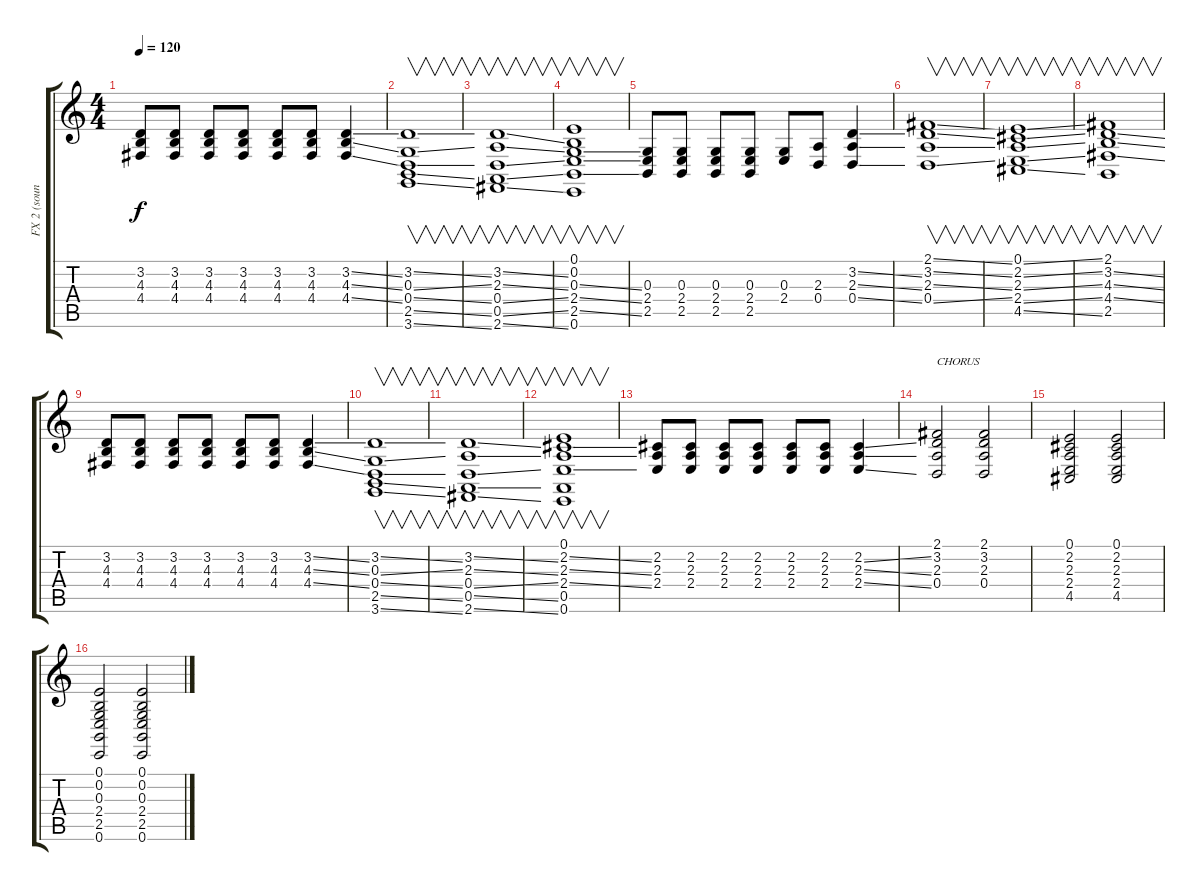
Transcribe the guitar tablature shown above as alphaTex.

\track ("FX 2 (soundtrack)" "FX 2 (soun") {instrument fx2soundtrack}
\staff {score tabs}
\tuning (E4 B3 G3 D3 A2 E2) {hide}
\ts (4 4)
\tempo 120
\clef g2
\ks c
(3.2 4.3 4.4).8{dy f} (3.2 4.3 4.4).8 (3.2 4.3 4.4).8 (3.2 4.3 4.4).8 (3.2 4.3 4.4).8 (3.2 4.3 4.4).8 (3.2{ss} 4.3{ss} 4.4{ss}).4 |
(3.2{ss} 0.3{ss} 0.4{ss} 2.5{ss} 3.6{ss}).1{v} |
(3.2{ss} 2.3{ss} 0.4{ss} 0.5{ss} 2.6{ss}).1{v} |
(0.1 0.2 0.3{ss} 2.4{ss} 2.5{ss} 0.6).1{v} |
(0.3 2.4 2.5).8 (0.3 2.4 2.5).8 (0.3 2.4 2.5).8 (0.3 2.4 2.5).8 (0.3 2.4).8 (2.3 0.4).8 (3.2{ss} 2.3{ss} 0.4{ss}).4 |
(2.1{ss} 3.2{ss} 2.3{ss} 0.4{ss}).1{v} |
(0.1{ss} 2.2{ss} 2.3{ss} 2.4{ss} 4.5{ss}).1{v} |
(2.1 3.2{ss} 4.3{ss} 4.4{ss} 2.5).1{v} |
(3.2 4.3 4.4).8 (3.2 4.3 4.4).8 (3.2 4.3 4.4).8 (3.2 4.3 4.4).8 (3.2 4.3 4.4).8 (3.2 4.3 4.4).8 (3.2{ss} 4.3{ss} 4.4{ss}).4 |
(3.2{ss} 0.3{ss} 0.4{ss} 2.5{ss} 3.6{ss}).1{v} |
(3.2{ss} 2.3{ss} 0.4{ss} 0.5{ss} 2.6{ss}).1{v} |
(0.1 2.2{ss} 2.3{ss} 2.4{ss} 0.5 0.6).1{v} |
(2.2 2.3 2.4).8 (2.2 2.3 2.4).8 (2.2 2.3 2.4).8 (2.2 2.3 2.4).8 (2.2 2.3 2.4).8 (2.2 2.3 2.4).8 (2.2{ss} 2.3{ss} 2.4{ss}).4 |
(2.1 3.2 2.3 0.4).2{txt "CHORUS"} (2.1 3.2 2.3 0.4).2 |
(0.1 2.2 2.3 2.4 4.5).2 (0.1 2.2 2.3 2.4 4.5).2 |
(0.1 0.2 0.3 2.4 2.5 0.6).2 (0.1 0.2 0.3 2.4 2.5 0.6).2
